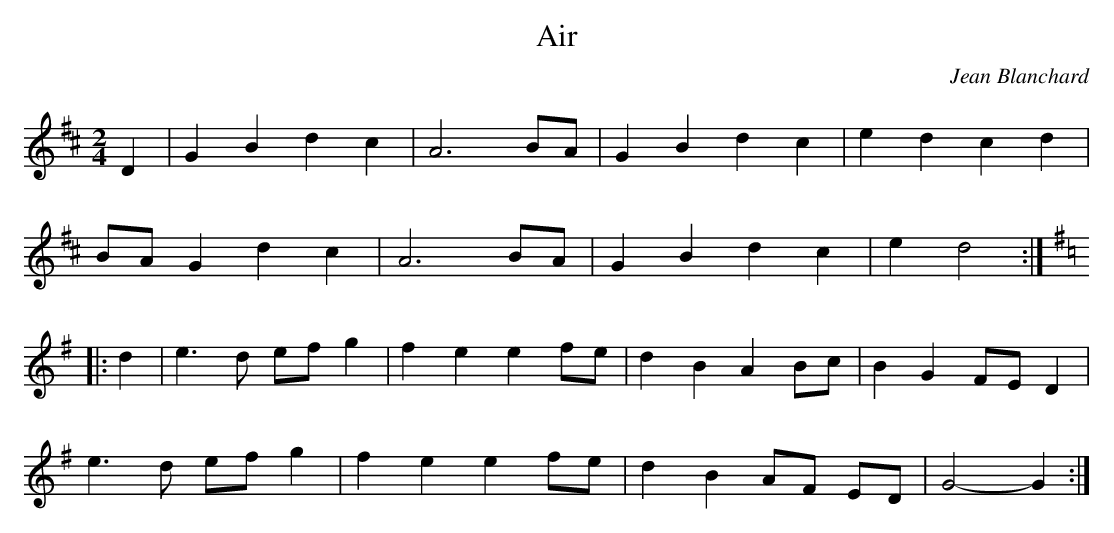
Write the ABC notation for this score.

X:1
T:Air
C:Jean Blanchard
M:2/4
L:1/4
K:D
D |\
GB dc | A3 B/A/ | GB dc | ed cd |
B/A/G dc | A3 B/A/ | GB dc | e d2 :|
K:G
|: d |\
e>d e/f/g | fe ef/e/ | dBA B/c/ | B G F/E/ D |
e>d e/f/ g | fe ef/e/ | d B A/F/ E/D/ | G2- G :|
